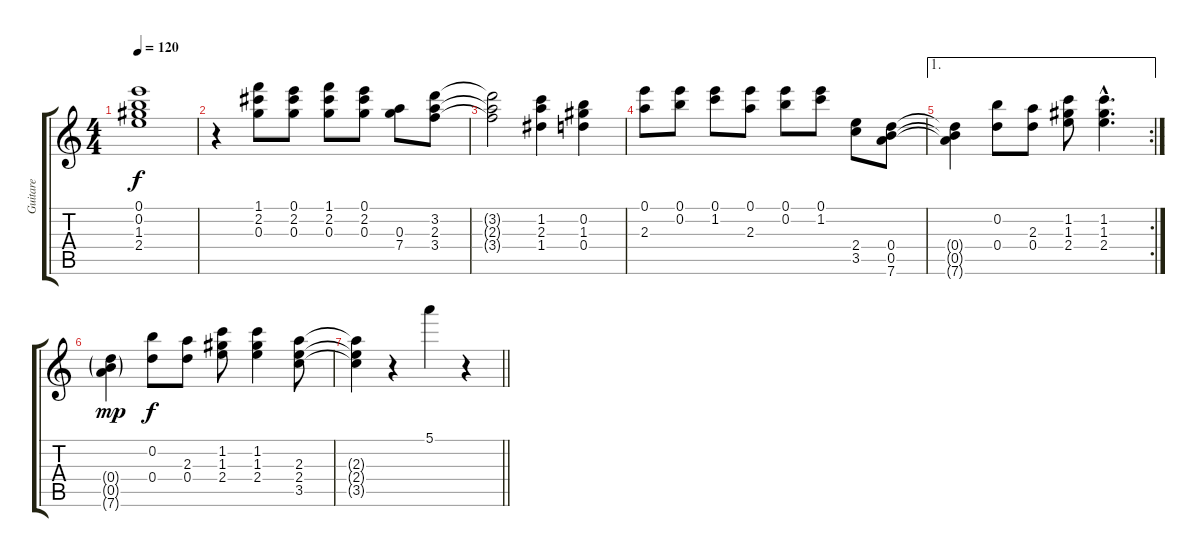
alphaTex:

\track ("Guitare" "Guitare") {instrument acousticguitarnylon}
\staff {score tabs}
\tuning (E5 B4 G4 D4 A3 E3) {hide}
\ts (4 4)
\tempo 120
\clef g2
\ks c
(0.1 0.2 1.3 2.4).1{dy f} |
r.4 (1.1 2.2 0.3).8 (0.1 2.2 0.3).8 (1.1 2.2 0.3).8 (0.1 2.2 0.3).8 (0.3 7.4).8 (3.2 2.3 3.4).8 |
(3.2{t} 2.3{t} 3.4{t}).2 (1.2 2.3 1.4).4 (0.2 1.3 0.4).4 |
(0.1 2.3).8 (0.1 0.2).8 (0.1 1.2).8 (0.1 2.3).8 (0.1 0.2).8 (0.1 1.2).8 (2.4 3.5).8 (0.4 0.5 7.6).8 |
\ae 1
\rc 2
(0.4{t} 0.5{t} 7.6{t}).4 (0.2 0.4).8 (2.3 0.4).8 (1.2 1.3 2.4).8 (1.2{hac} 1.3{hac} 2.4{hac}).4{d} |
(0.4{g} 0.5{g} 7.6{g}).4{dy mp} (0.2 0.4).8{dy f} (2.3 0.4).8 (1.2 1.3 2.4).8 (1.2 1.3 2.4).4 (2.3 2.4 3.5).8 |
\barLineRight lightlight
(2.3{t} 2.4{t} 3.5{t}).4 r.4 5.1.4 r.4
